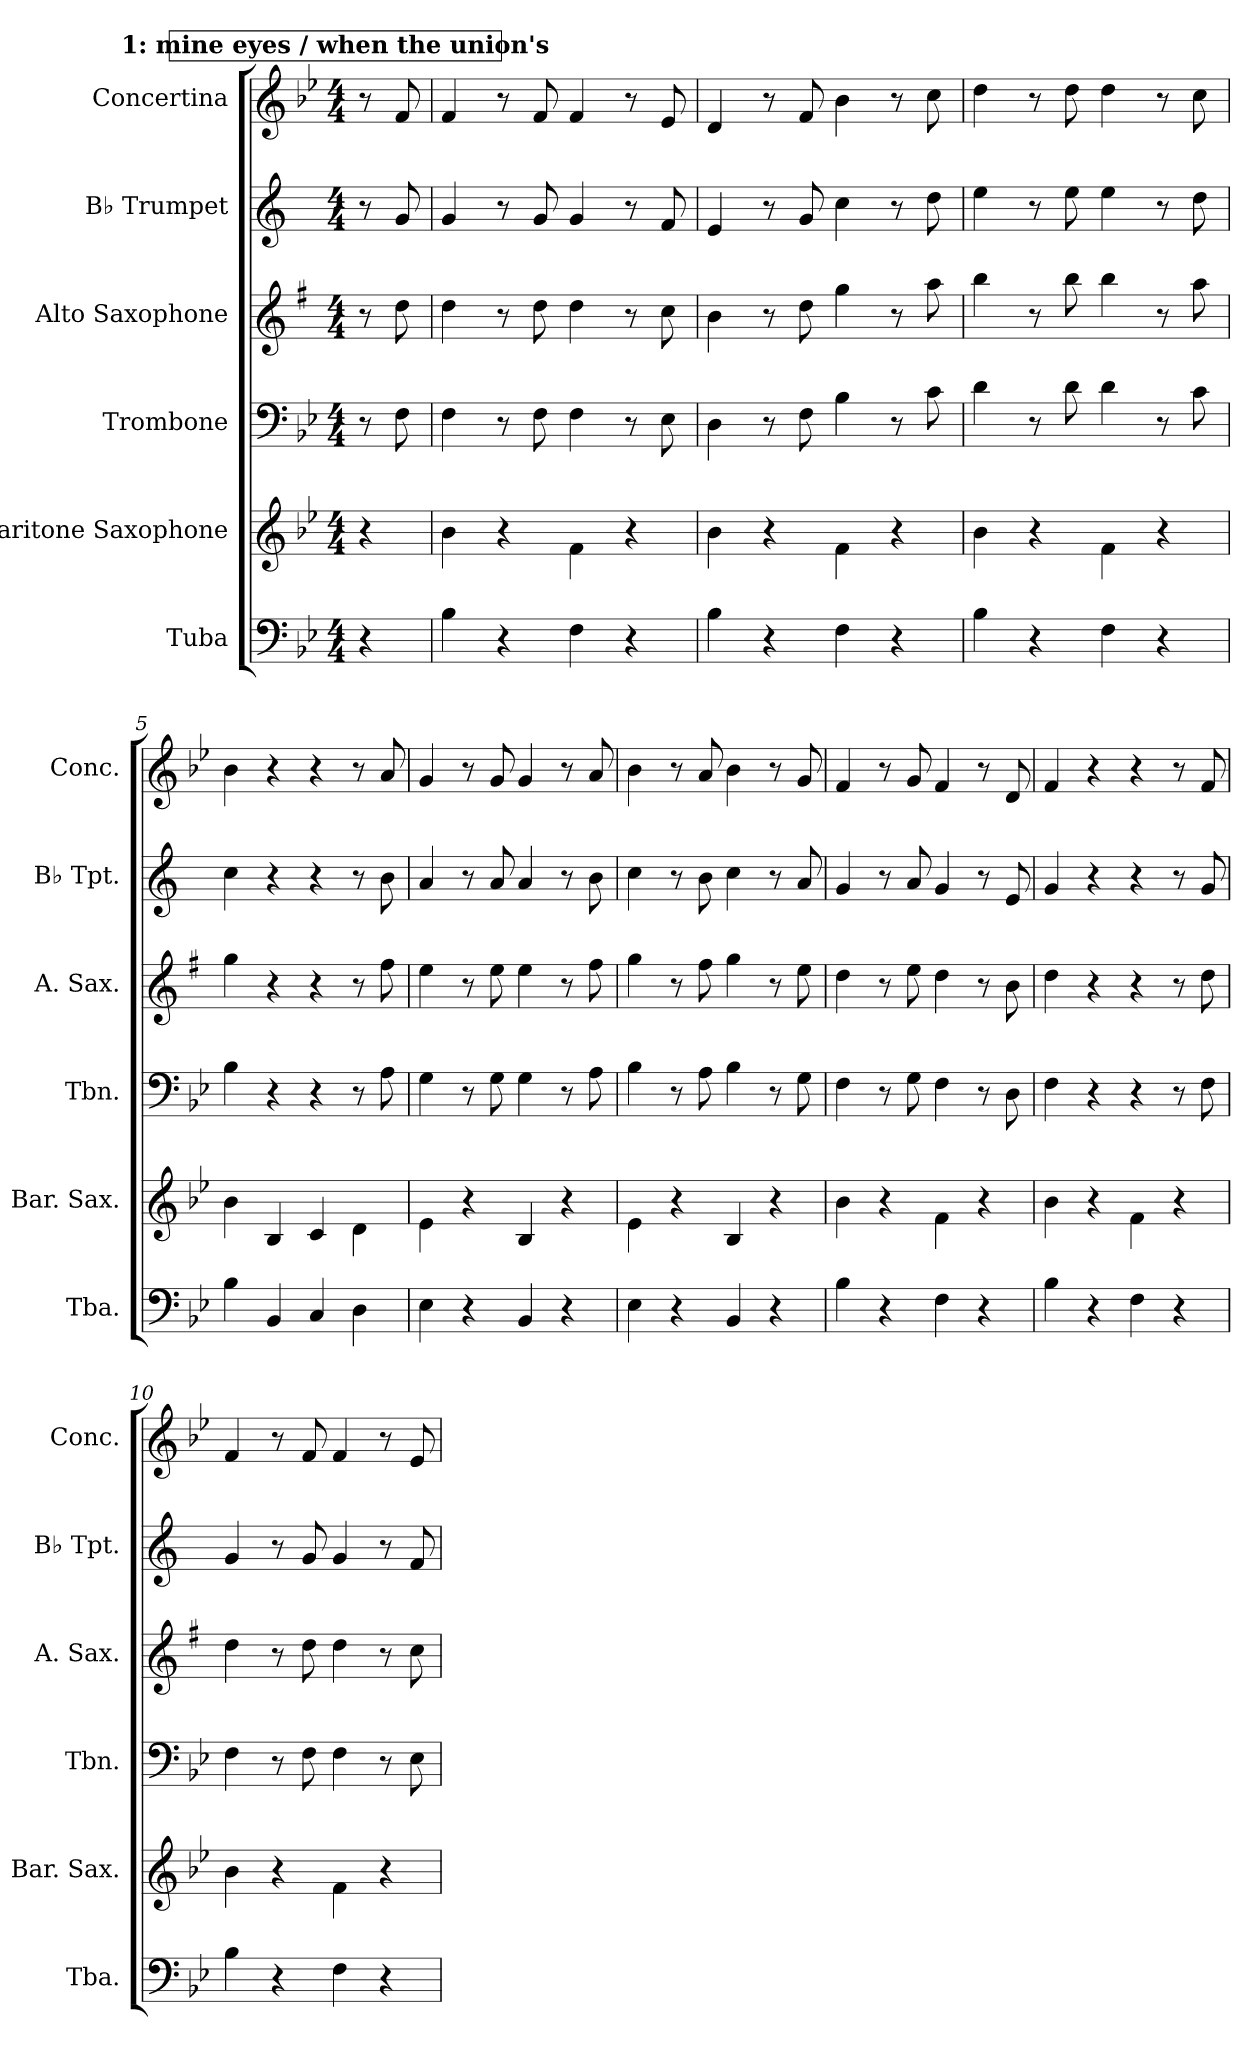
**kern	**kern	**kern	**kern	**kern	**kern
*part6	*part5	*part4	*part3	*part2	*part1
*staff6	*staff5	*staff4	*staff3	*staff2	*staff1
*I"Tuba	*I"Baritone Saxophone	*I"Trombone	*I"Alto Saxophone	*I"B♭ Trumpet	*I"Concertina
*I'Tba.	*I'Bar. Sax.	*I'Tbn.	*I'A. Sax.	*I'B♭ Tpt.	*I'Conc.
*clefF4	*clefG2	*clefF4	*clefG2	*clefG2	*clefG2
*	*ITrd12c21	*	*ITrd5c9	*ITrd1c2	*
*k[b-e-]	*k[b-e-]	*k[b-e-]	*k[b-e-]	*k[b-e-]	*k[b-e-]
*M4/4	*M4/4	*M4/4	*M4/4	*M4/4	*M4/4
!!LO:REH:place=s1:a:B:fs=14:t=1&colon; mine eyes / when the union's
=1	=1	=1	=1	=1	=1
4r	4r	8r	8r	8r	8r
*	*	*	*	*	*MM180
.	.	8F\	8f\	8f/	8f/
=2	=2	=2	=2	=2	=2
4B-\	4B-\	4F\	4f\	4f/	4f/
4r	4r	8r	8r	8r	8r
.	.	8F\	8f\	8f/	8f/
4F\	4F\	4F\	4f\	4f/	4f/
4r	4r	8r	8r	8r	8r
.	.	8E-\	8e-\	8e-/	8e-/
=3	=3	=3	=3	=3	=3
4B-\	4B-\	4D\	4d\	4d/	4d/
4r	4r	8r	8r	8r	8r
.	.	8F\	8f\	8f/	8f/
4F\	4F\	4B-\	4b-\	4b-\	4b-\
4r	4r	8r	8r	8r	8r
.	.	8c\	8cc\	8cc\	8cc\
=4	=4	=4	=4	=4	=4
4B-\	4B-\	4d\	4dd\	4dd\	4dd\
4r	4r	8r	8r	8r	8r
.	.	8d\	8dd\	8dd\	8dd\
4F\	4F\	4d\	4dd\	4dd\	4dd\
4r	4r	8r	8r	8r	8r
.	.	8c\	8cc\	8cc\	8cc\
=5	=5	=5	=5	=5	=5
4B-\	4B-\	4B-\	4b-\	4b-\	4b-\
4BB-/	4BB-/	4r	4r	4r	4r
4C/	4C/	4r	4r	4r	4r
4D\	4D\	8r	8r	8r	8r
.	.	8A\	8a\	8a\	8a/
!!LO:LB:g=z
=6	=6	=6	=6	=6	=6
4E-\	4E-\	4G\	4g\	4g/	4g/
4r	4r	8r	8r	8r	8r
.	.	8G\	8g\	8g/	8g/
4BB-/	4BB-/	4G\	4g\	4g/	4g/
4r	4r	8r	8r	8r	8r
.	.	8A\	8a\	8a\	8a/
=7	=7	=7	=7	=7	=7
4E-\	4E-\	4B-\	4b-\	4b-\	4b-\
4r	4r	8r	8r	8r	8r
.	.	8A\	8a\	8a\	8a/
4BB-/	4BB-/	4B-\	4b-\	4b-\	4b-\
4r	4r	8r	8r	8r	8r
.	.	8G\	8g\	8g/	8g/
=8	=8	=8	=8	=8	=8
4B-\	4B-\	4F\	4f\	4f/	4f/
4r	4r	8r	8r	8r	8r
.	.	8G\	8g\	8g/	8g/
4F\	4F\	4F\	4f\	4f/	4f/
4r	4r	8r	8r	8r	8r
.	.	8D\	8d\	8d/	8d/
=9	=9	=9	=9	=9	=9
4B-\	4B-\	4F\	4f\	4f/	4f/
4r	4r	4r	4r	4r	4r
4F\	4F\	4r	4r	4r	4r
4r	4r	8r	8r	8r	8r
.	.	8F\	8f\	8f/	8f/
=10	=10	=10	=10	=10	=10
4B-\	4B-\	4F\	4f\	4f/	4f/
4r	4r	8r	8r	8r	8r
.	.	8F\	8f\	8f/	8f/
4F\	4F\	4F\	4f\	4f/	4f/
4r	4r	8r	8r	8r	8r
.	.	8E-\	8e-\	8e-/	8e-/
=	=	=	=	=	=
*-	*-	*-	*-	*-	*-
